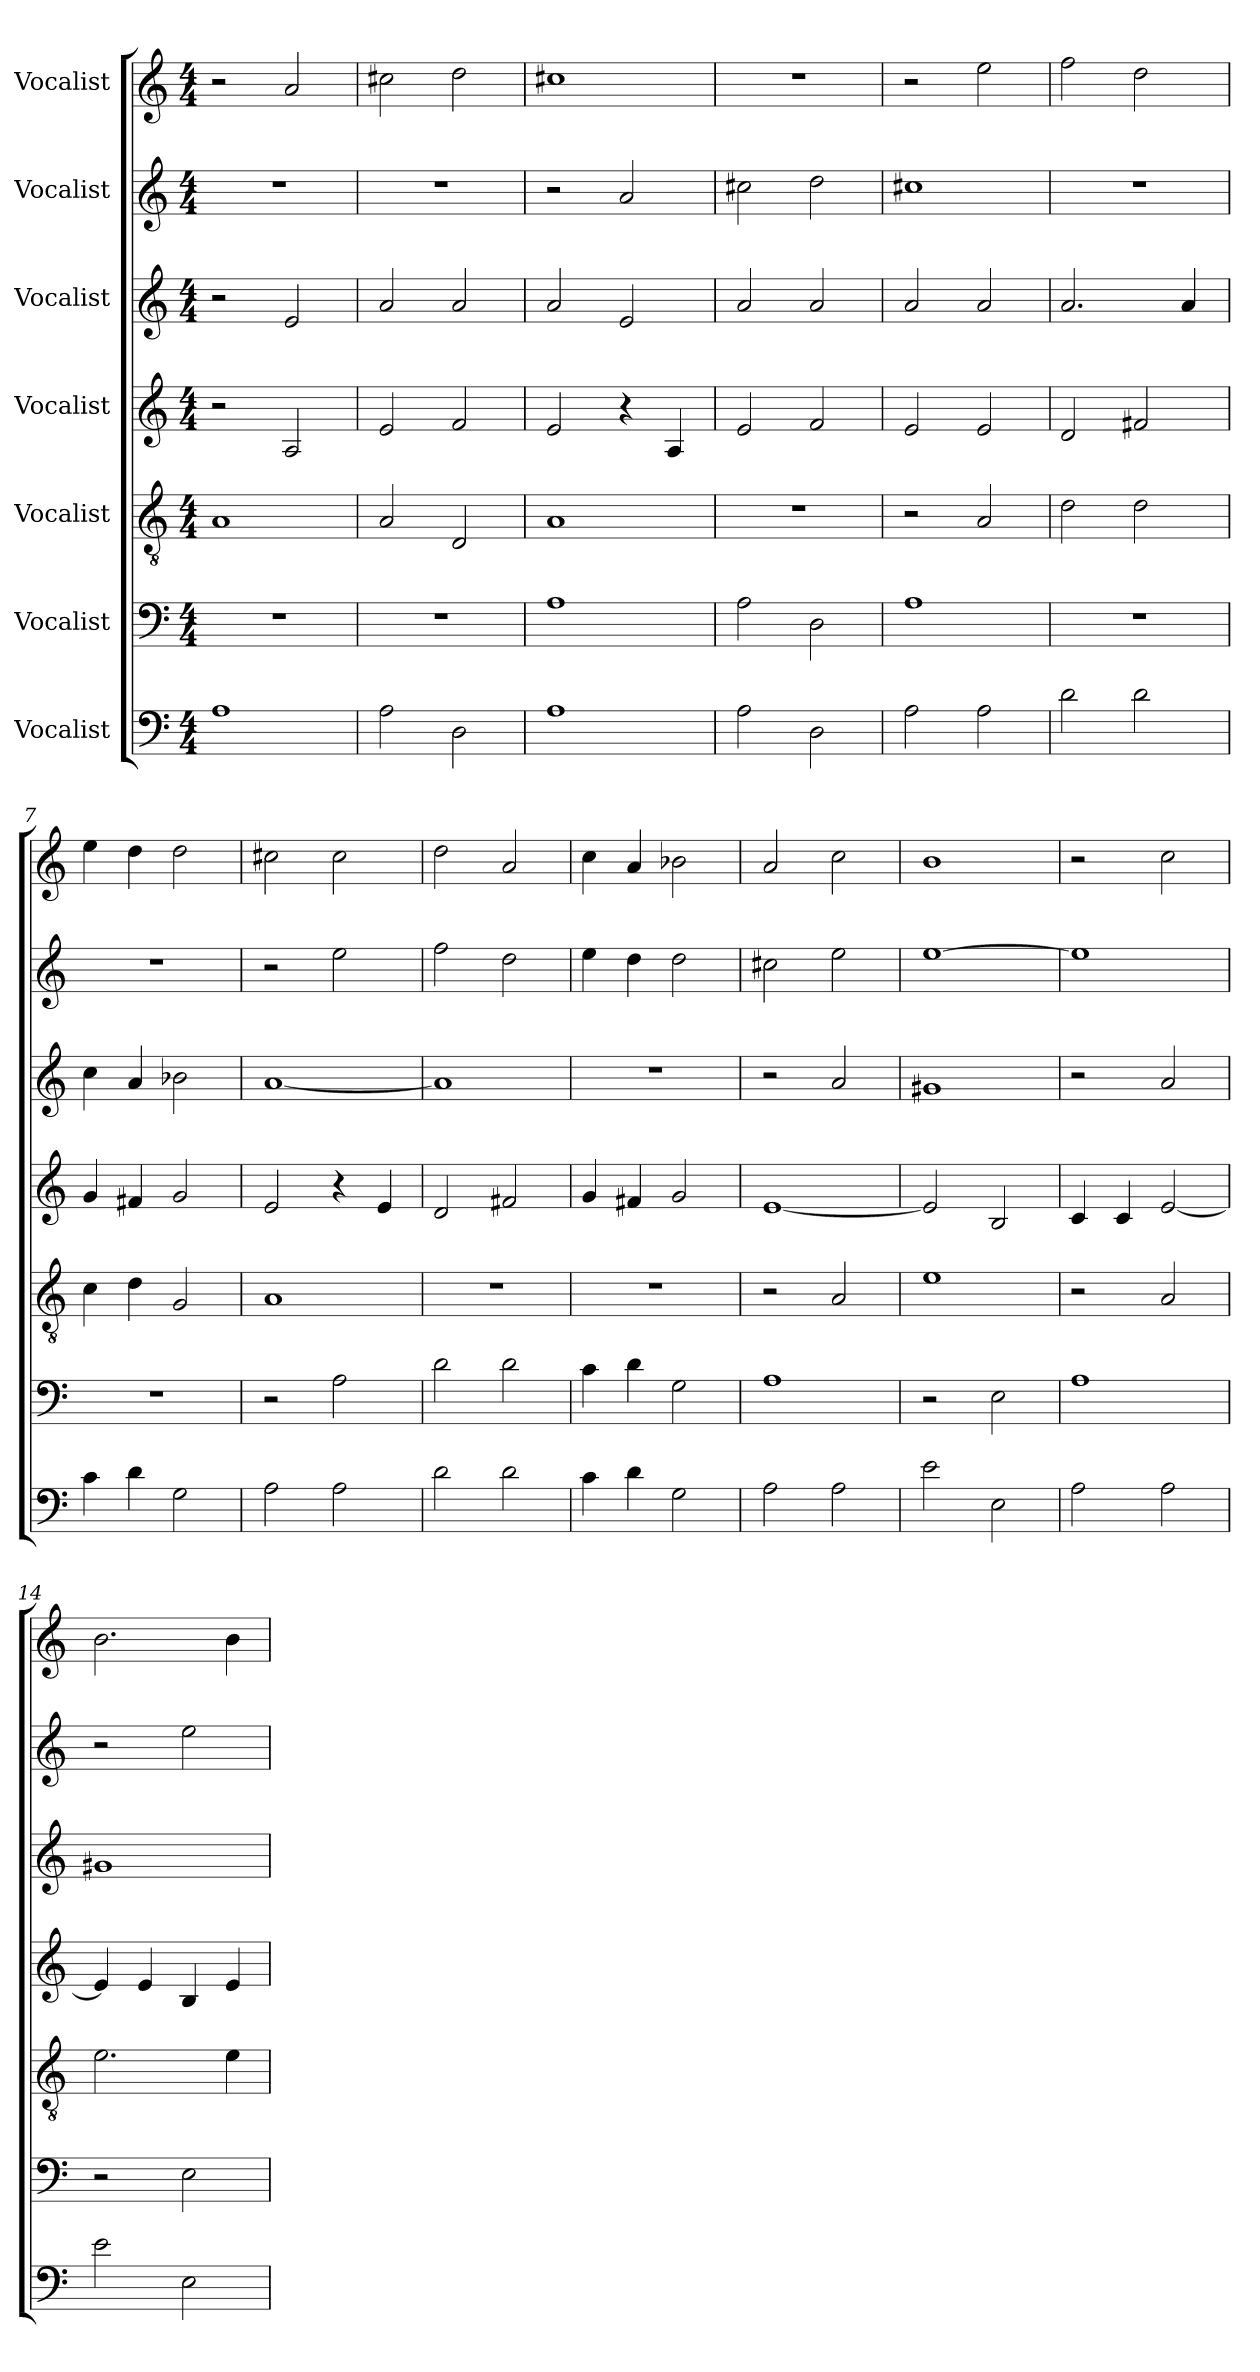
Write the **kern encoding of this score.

**kern	**kern	**kern	**kern	**kern	**kern	**kern
*part7	*part6	*part5	*part4	*part3	*part2	*part1
*staff7	*staff6	*staff5	*staff4	*staff3	*staff2	*staff1
*I"Vocalist	*I"Vocalist	*I"Vocalist	*I"Vocalist	*I"Vocalist	*I"Vocalist	*I"Vocalist
*clefF4	*clefF4	*clefGv2	*clefG2	*clefG2	*clefG2	*clefG2
*k[]	*k[]	*k[]	*k[]	*k[]	*k[]	*k[]
*M4/4	*M4/4	*M4/4	*M4/4	*M4/4	*M4/4	*M4/4
*MM120	*MM120	*MM120	*MM120	*MM120	*MM120	*MM120
=1	=1	=1	=1	=1	=1	=1
1A	1r	1A	2r	2r	1r	2r
.	.	.	2A/	2e/	.	2a/
=2	=2	=2	=2	=2	=2	=2
2A\	1r	2A/	2e/	2a/	1r	2cc#X\
2D\	.	2D/	2f/	2a/	.	2dd\
=3	=3	=3	=3	=3	=3	=3
1A	1A	1A	2e/	2a/	2r	1cc#X
.	.	.	4r	2e/	2a/	.
.	.	.	4A/	.	.	.
=4	=4	=4	=4	=4	=4	=4
2A\	2A\	1r	2e/	2a/	2cc#X\	1r
2D\	2D\	.	2f/	2a/	2dd\	.
=5	=5	=5	=5	=5	=5	=5
2A\	1A	2r	2e/	2a/	1cc#X	2r
2A\	.	2A/	2e/	2a/	.	2ee\
=6	=6	=6	=6	=6	=6	=6
2d\	1r	2d\	2d/	2.a/	1r	2ff\
2d\	.	2d\	2f#X/	.	.	2dd\
.	.	.	.	4a/	.	.
=7	=7	=7	=7	=7	=7	=7
4c\	1r	4c\	4g/	4cc\	1r	4ee\
4d\	.	4d\	4f#X/	4a/	.	4dd\
2G\	.	2G/	2g/	2b-X\	.	2dd\
=8	=8	=8	=8	=8	=8	=8
2A\	2r	1A	2e/	[1a	2r	2cc#X\
2A\	2A\	.	4r	.	2ee\	2cc#\
.	.	.	4e/	.	.	.
=9	=9	=9	=9	=9	=9	=9
2d\	2d\	1r	2d/	1a]	2ff\	2dd\
2d\	2d\	.	2f#X/	.	2dd\	2a/
=10	=10	=10	=10	=10	=10	=10
4c\	4c\	1r	4g/	1r	4ee\	4cc\
4d\	4d\	.	4f#X/	.	4dd\	4a/
2G\	2G\	.	2g/	.	2dd\	2b-X\
=11	=11	=11	=11	=11	=11	=11
2A\	1A	2r	[1e	2r	2cc#X\	2a/
2A\	.	2A/	.	2a/	2ee\	2cc\
=12	=12	=12	=12	=12	=12	=12
2e\	2r	1e	2e/]	1g#X	[1ee	1b
2E\	2E\	.	2B/	.	.	.
=13	=13	=13	=13	=13	=13	=13
2A\	1A	2r	4c/	2r	1ee]	2r
.	.	.	4c/	.	.	.
2A\	.	2A/	[2e/	2a/	.	2cc\
=14	=14	=14	=14	=14	=14	=14
2e\	2r	2.e\	4e/]	1g#X	2r	2.b\
.	.	.	4e/	.	.	.
2E\	2E\	.	4B/	.	2ee\	.
.	.	4e\	4e/	.	.	4b\
=	=	=	=	=	=	=
*-	*-	*-	*-	*-	*-	*-
